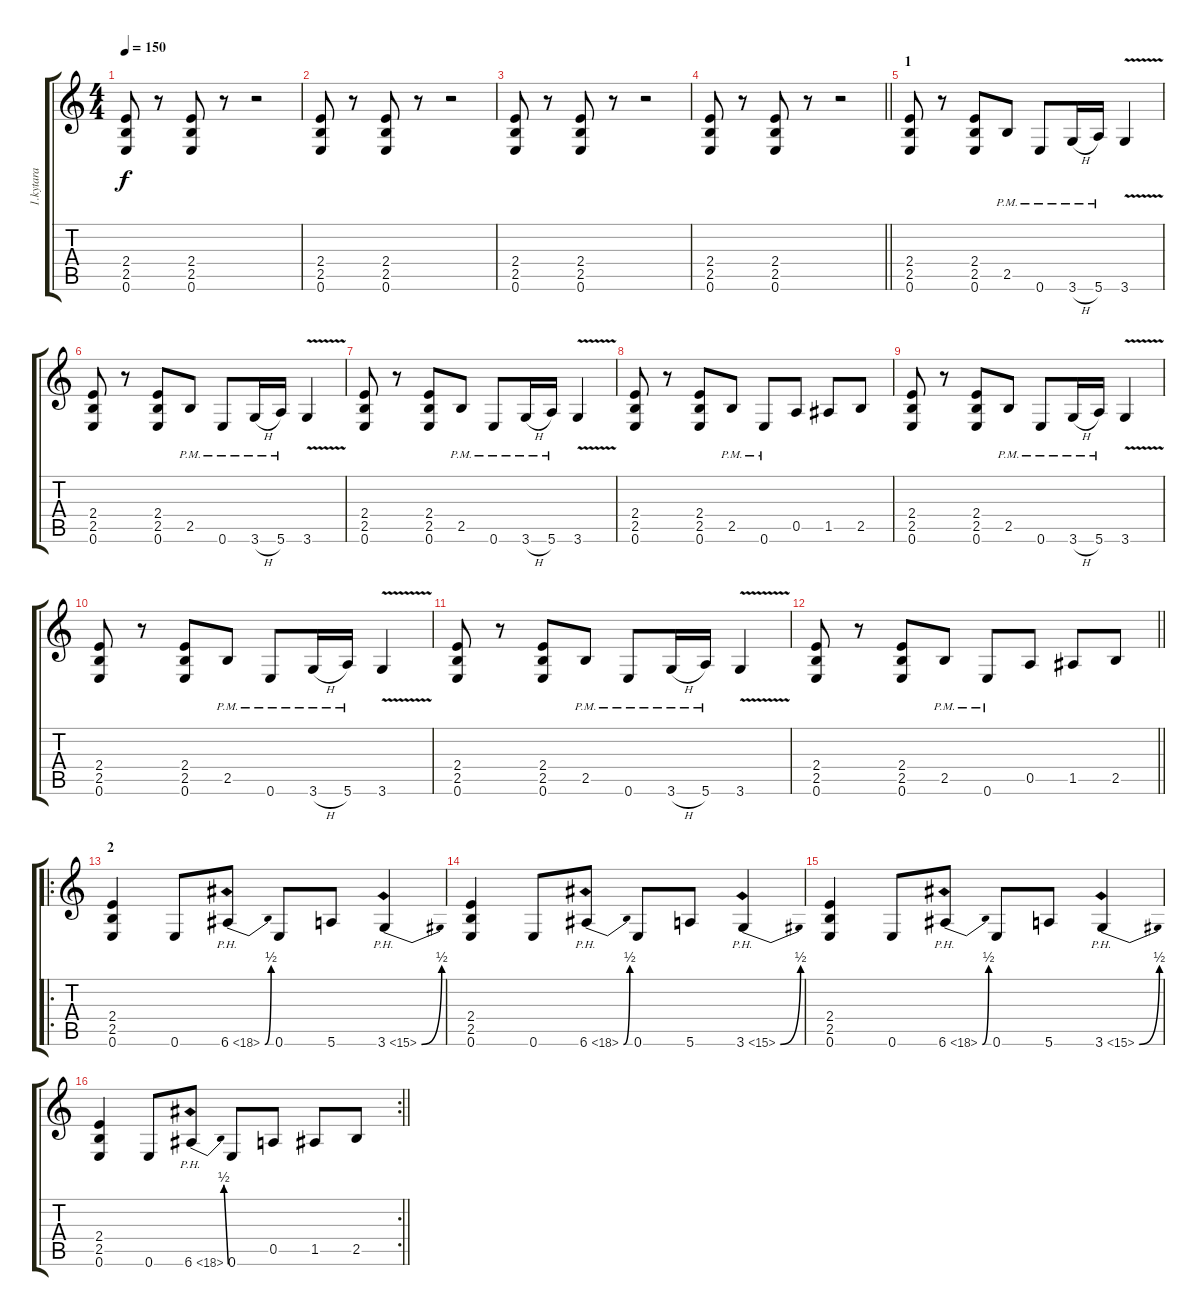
\track ("1.kytara" "1.kytara") {instrument overdrivenguitar}
\staff {score tabs}
\tuning (E4 B3 G3 D3 A2 E2) {hide}
\ts (4 4)
\tempo 150
\clef g2
\ks c
(2.4 2.5 0.6).8{dy f instrument overdrivenguitar} r.8 (2.4 2.5 0.6).8 r.8 r.2 |
(2.4 2.5 0.6).8 r.8 (2.4 2.5 0.6).8 r.8 r.2 |
(2.4 2.5 0.6).8 r.8 (2.4 2.5 0.6).8 r.8 r.2 |
\barLineRight lightlight
(2.4 2.5 0.6).8 r.8 (2.4 2.5 0.6).8 r.8 r.2 |
\section ("" "1")
(2.4 2.5 0.6).8 r.8 (2.4 2.5 0.6).8 2.5{pm}.8 0.6{pm}.8 3.6{h pm}.16 5.6{pm}.16 3.6{v}.4 |
(2.4 2.5 0.6).8 r.8 (2.4 2.5 0.6).8 2.5{pm}.8 0.6{pm}.8 3.6{h pm}.16 5.6{pm}.16 3.6{v}.4 |
(2.4 2.5 0.6).8 r.8 (2.4 2.5 0.6).8 2.5{pm}.8 0.6{pm}.8 3.6{h pm}.16 5.6{pm}.16 3.6{v}.4 |
(2.4 2.5 0.6).8 r.8 (2.4 2.5 0.6).8 2.5{pm}.8 0.6{pm}.8 0.5.8 1.5.8 2.5.8 |
(2.4 2.5 0.6).8 r.8 (2.4 2.5 0.6).8 2.5{pm}.8 0.6{pm}.8 3.6{h pm}.16 5.6{pm}.16 3.6{v}.4 |
(2.4 2.5 0.6).8 r.8 (2.4 2.5 0.6).8 2.5{pm}.8 0.6{pm}.8 3.6{h pm}.16 5.6{pm}.16 3.6{v}.4 |
(2.4 2.5 0.6).8 r.8 (2.4 2.5 0.6).8 2.5{pm}.8 0.6{pm}.8 3.6{h pm}.16 5.6{pm}.16 3.6{v}.4 |
\barLineRight lightlight
(2.4 2.5 0.6).8 r.8 (2.4 2.5 0.6).8 2.5{pm}.8 0.6{pm}.8 0.5.8 1.5.8 2.5.8 |
\ro
\section ("" "2")
(2.4 2.5 0.6).4 0.6.8 6.6{be (bend 0 0 60 2) ph 12}.8 0.6.8 5.6.8 3.6{be (bend 0 0 60 2) ph 12}.4 |
(2.4 2.5 0.6).4 0.6.8 6.6{be (bend 0 0 60 2) ph 12}.8 0.6.8 5.6.8 3.6{be (bend 0 0 60 2) ph 12}.4 |
(2.4 2.5 0.6).4 0.6.8 6.6{be (bend 0 0 60 2) ph 12}.8 0.6.8 5.6.8 3.6{be (bend 0 0 60 2) ph 12}.4 |
\rc 2
\barLineRight lightlight
(2.4 2.5 0.6).4 0.6.8 6.6{be (bend 0 0 60 2) ph 12}.8 0.6.8 0.5.8 1.5.8 2.5.8
